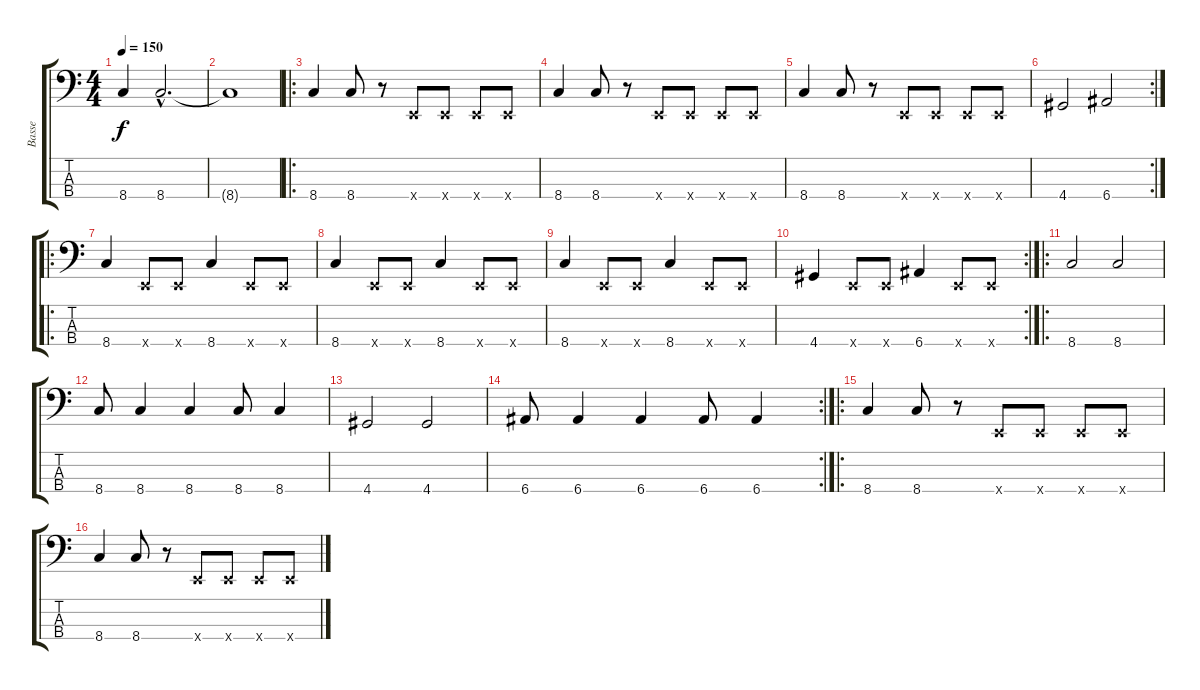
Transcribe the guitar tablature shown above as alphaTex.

\track ("Basse" "Basse") {instrument acousticbass}
\staff {score tabs}
\tuning (G2 D2 A1 E1) {hide}
\ts (4 4)
\tempo 150
\clef f4
\ks c
8.4.4{dy f} 8.4{hac}.2{d} |
8.4{t}.1 |
\ro
8.4.4 8.4.8 r.8 0.4{x}.8 0.4{x}.8 0.4{x}.8 0.4{x}.8 |
8.4.4 8.4.8 r.8 0.4{x}.8 0.4{x}.8 0.4{x}.8 0.4{x}.8 |
8.4.4 8.4.8 r.8 0.4{x}.8 0.4{x}.8 0.4{x}.8 0.4{x}.8 |
\rc 2
4.4.2 6.4.2 |
\ro
8.4.4 0.4{x}.8 0.4{x}.8 8.4.4 0.4{x}.8 0.4{x}.8 |
8.4.4 0.4{x}.8 0.4{x}.8 8.4.4 0.4{x}.8 0.4{x}.8 |
8.4.4 0.4{x}.8 0.4{x}.8 8.4.4 0.4{x}.8 0.4{x}.8 |
\rc 2
4.4.4 0.4{x}.8 0.4{x}.8 6.4.4 0.4{x}.8 0.4{x}.8 |
\ro
8.4.2 8.4.2 |
8.4.8 8.4.4 8.4.4 8.4.8 8.4.4 |
4.4.2 4.4.2 |
\rc 2
6.4.8 6.4.4 6.4.4 6.4.8 6.4.4 |
\ro
8.4.4 8.4.8 r.8 0.4{x}.8 0.4{x}.8 0.4{x}.8 0.4{x}.8 |
8.4.4 8.4.8 r.8 0.4{x}.8 0.4{x}.8 0.4{x}.8 0.4{x}.8
